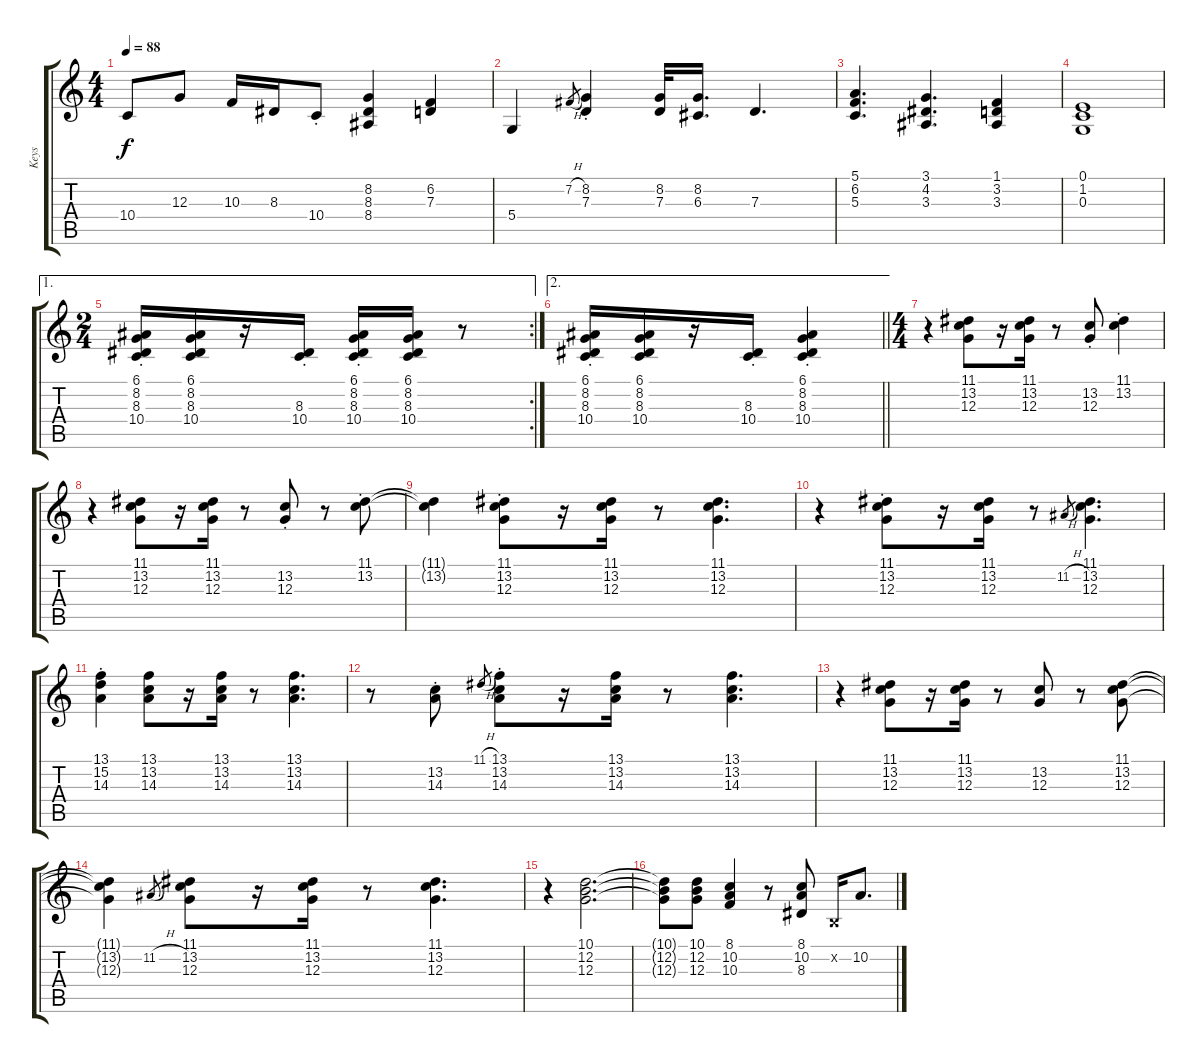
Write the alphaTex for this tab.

\track ("Keys" "Keys") {instrument rockorgan}
\staff {score tabs}
\tuning (E4 B3 G3 D3 A2 E2) {hide}
\ts (4 4)
\tempo 88
\clef g2
\ks c
10.4{t}.8{dy f} 12.3.8 10.3.16 8.3.16 10.4{st}.8 (8.2 8.3 8.4).4 (6.2 7.3).4 |
5.4.4 7.2{h}.8{gr} (8.2{st} 7.3{st}).4 (8.2 7.3).32 (8.2 6.3).16{d} 7.3.4{d} |
(5.1 6.2 5.3).4{d} (3.1 4.2 3.3).4{d} (1.1 3.2 3.3).4 |
(0.1 1.2 0.3).1 |
\ae 1
\rc 2
\ts (2 4)
(6.1{st} 8.2{st} 8.3{st} 10.4{st}).16 (6.1 8.2 8.3 10.4).16 r.16 (8.3{st} 10.4{st}).16 (6.1{st} 8.2{st} 8.3{st} 10.4{st}).16 (6.1 8.2 8.3 10.4).16 r.8 |
\ae 2
\barLineRight lightlight
(6.1{st} 8.2{st} 8.3{st} 10.4{st}).16 (6.1 8.2 8.3 10.4).16 r.16 (8.3{st} 10.4{st}).16 (6.1{st} 8.2{st} 8.3{st} 10.4{st}).4 |
\ts (4 4)
r.4 (11.1 13.2 12.3).8 r.16 (11.1 13.2 12.3).16 r.8 (13.2{st} 12.3{st}).8 (11.1{st} 13.2{st}).4 |
r.4 (11.1 13.2 12.3).8 r.16 (11.1 13.2 12.3).16 r.8 (13.2{st} 12.3{st}).8 r.8 (11.1{st} 13.2{st}).8 |
(11.1{t} 13.2{t}).4 (11.1{st} 13.2{st} 12.3{st}).8 r.16 (11.1 13.2 12.3).16 r.8 (11.1 13.2 12.3).4{d} |
r.4 (11.1{st} 13.2{st} 12.3{st}).8 r.16 (11.1 13.2 12.3).16 r.8 11.2{h}.8{gr} (11.1 13.2 12.3).4{d} |
(13.1{st} 15.2{st} 14.3{st}).4 (13.1 13.2 14.3).8 r.16 (13.1 13.2 14.3).16 r.8 (13.1 13.2 14.3).4{d} |
r.8 (13.2{st} 14.3{st}).8 11.1{h}.8{gr} (13.1{st} 13.2{st} 14.3{st}).8 r.16 (13.1 13.2 14.3).16 r.8 (13.1 13.2 14.3).4{d} |
r.4 (11.1 13.2 12.3).8 r.16 (11.1 13.2 12.3).16 r.8 (13.2 12.3).8 r.8 (11.1 13.2 12.3).8 |
(11.1{t} 13.2{t} 12.3{t}).4 11.2{h}.8{gr} (11.1 13.2 12.3).8 r.16 (11.1 13.2 12.3).16 r.8 (11.1 13.2 12.3).4{d} |
r.4 (10.1 12.2 12.3).2{d} |
(10.1{t} 12.2{t} 12.3{t}).8 (10.1 12.2 12.3).8 (8.1 10.2 10.3).4 r.8 (8.1 10.2 8.3).8 0.2{x}.16 10.2.8{d}
